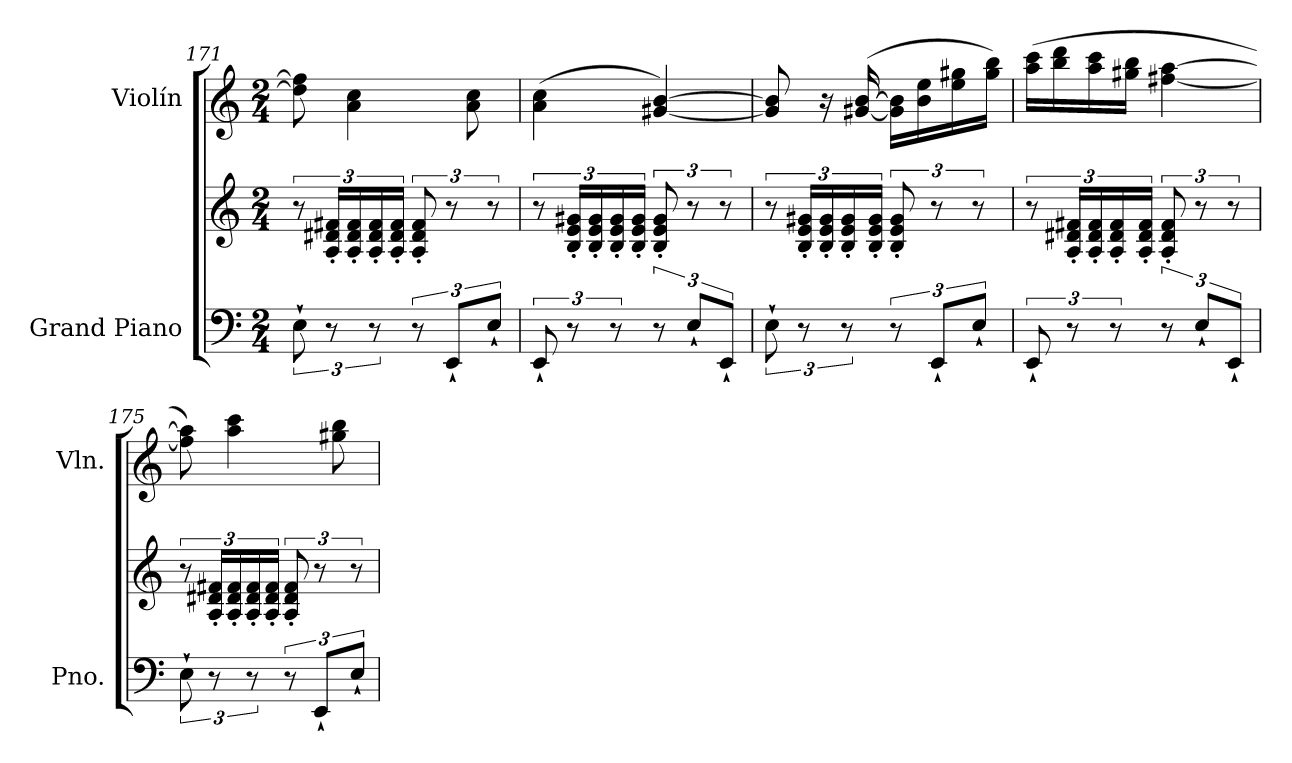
**kern	**kern	**kern
*part2	*part2	*part1
*staff3	*staff2	*staff1
*I"Grand Piano	*	*I"Violín
*I'Pno.	*	*I'Vln.
!!LO:LB:g=z
*clefF4	*clefG2	*clefG2
*k[]	*k[]	*k[]
*M2/4	*M2/4	*M2/4
=171	=171	=171
12E`\	12r	8dd#\] 8ff#\]
12r	24A/' 24d#X/' 24f#X/'LL	.
.	24A/' 24d#/' 24f#/'	4a\ 4cc\
12r	24A/' 24d#/' 24f#/'	.
.	24A/' 24d#/' 24f#/'JJ	.
12r	12A/' 12d#/' 12f#/'	.
12EE`/L	12r	.
.	.	8a\ 8cc\
12E`/J	12r	.
=172	=172	=172
12EE`/	12r	(4a\ 4cc\
12r	24B/' 24e/' 24g#X/'LL	.
.	24B/' 24e/' 24g#/'	.
12r	24B/' 24e/' 24g#/'	.
.	24B/' 24e/' 24g#/'JJ	.
12r	12B/' 12e/' 12g#/'	[4g#X/ [4b/)
12E`/L	12r	.
12EE`/J	12r	.
=173	=173	=173
12E`\	12r	8g#/] 8b/]
12r	24B/' 24e/' 24g#X/'LL	.
.	24B/' 24e/' 24g#/'	16r
12r	24B/' 24e/' 24g#/'	.
.	.	([16g#X/ [16b/
.	24B/' 24e/' 24g#/'JJ	.
12r	12B/' 12e/' 12g#/'	16g#\] 16b\]LL
.	.	16b\ 16ee\
12EE`/L	12r	.
.	.	16ee\ 16gg#X\
12E`/J	12r	.
.	.	16gg#\ 16bb\JJ)
!!LO:LB:g=z
=174	=174	=174
12EE`/	12r	(16aa\ 16ccc\LL
.	.	16bb\ 16ddd\
12r	24A/' 24d#X/' 24f#X/'LL	.
.	24A/' 24d#/' 24f#/'	16aa\ 16ccc\
12r	24A/' 24d#/' 24f#/'	.
.	.	16gg#X\ 16bb\JJ
.	24A/' 24d#/' 24f#/'JJ	.
12r	12A/' 12d#/' 12f#/'	[4ff#X\ [4aa\
12E`/L	12r	.
12EE`/J	12r	.
=175	=175	=175
12E`\	12r	8ff#\] 8aa\])
12r	24A/' 24d#X/' 24f#X/'LL	.
.	24A/' 24d#/' 24f#/'	4aa\ 4ccc\
12r	24A/' 24d#/' 24f#/'	.
.	24A/' 24d#/' 24f#/'JJ	.
12r	12A/' 12d#/' 12f#/'	.
12EE`/L	12r	.
.	.	8gg#X\ 8bb\
12E`/J	12r	.
=	=	=
*-	*-	*-
